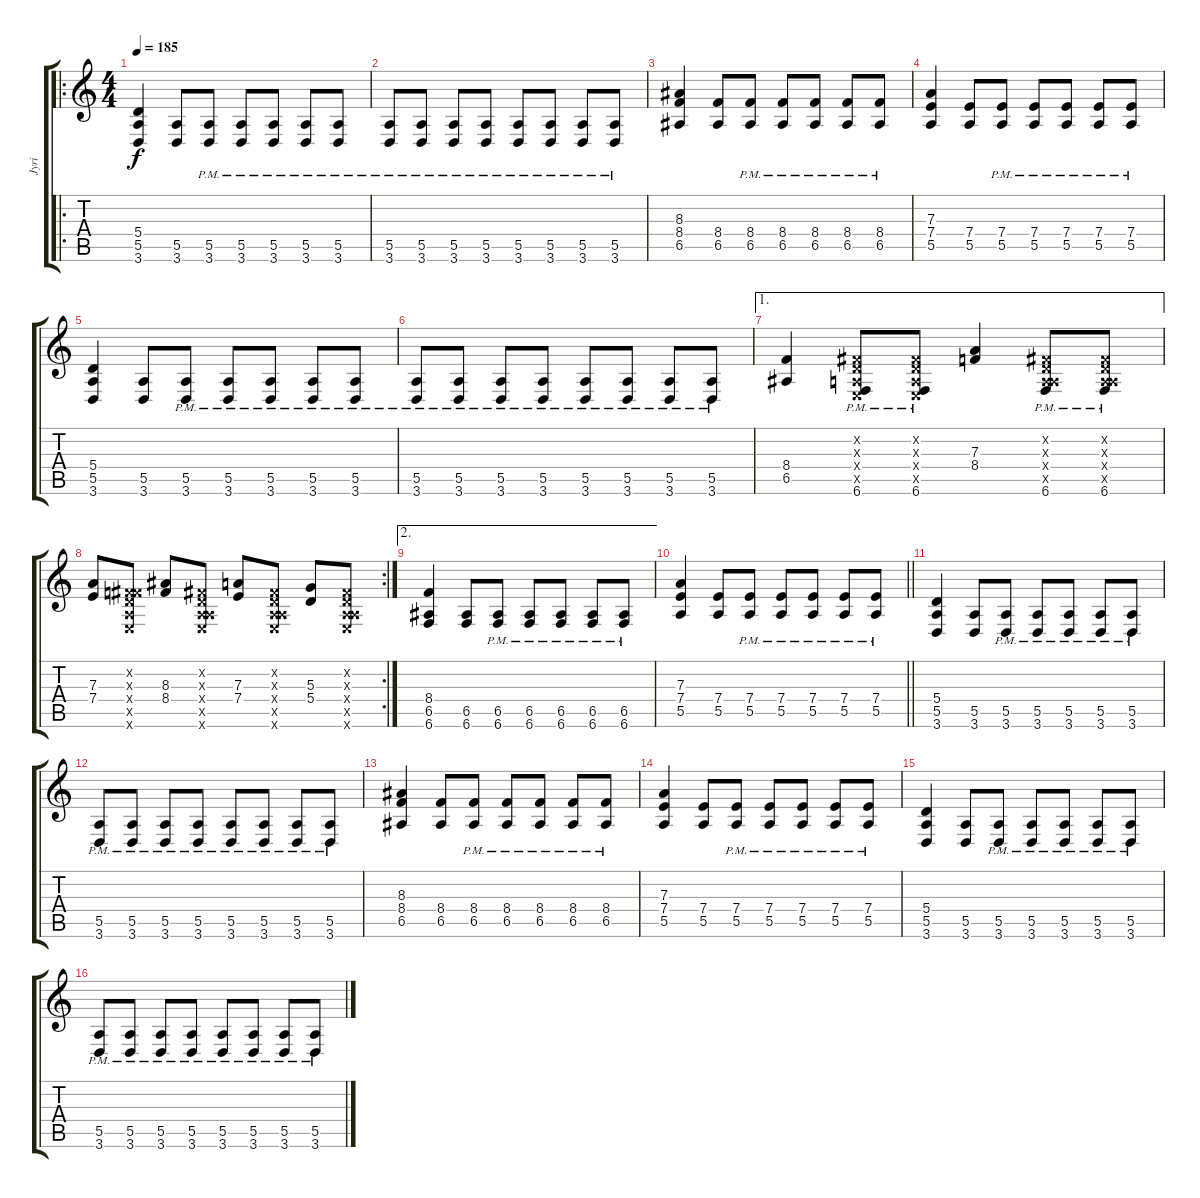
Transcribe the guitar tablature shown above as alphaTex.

\track ("Jyri" "Jyri") {instrument distortionguitar}
\staff {score tabs}
\tuning (B3 Gb3 D3 A2 E2 B1) {hide}
\ro
\ts (4 4)
\tempo 185
\clef g2
\ks c
(5.4 5.5 3.6).4{dy f volume 15 instrument distortionguitar} (5.5 3.6).8 (5.5{pm} 3.6{pm}).8 (5.5{pm} 3.6{pm}).8 (5.5{pm} 3.6{pm}).8 (5.5{pm} 3.6{pm}).8 (5.5{pm} 3.6{pm}).8 |
(5.5{pm} 3.6{pm}).8 (5.5{pm} 3.6{pm}).8 (5.5{pm} 3.6{pm}).8 (5.5{pm} 3.6{pm}).8 (5.5{pm} 3.6{pm}).8 (5.5{pm} 3.6{pm}).8 (5.5{pm} 3.6{pm}).8 (5.5{pm} 3.6{pm}).8 |
(8.3 8.4 6.5).4{volume 15 instrument distortionguitar} (8.4 6.5).8 (8.4{pm} 6.5{pm}).8 (8.4{pm} 6.5{pm}).8 (8.4{pm} 6.5{pm}).8 (8.4{pm} 6.5{pm}).8 (8.4{pm} 6.5{pm}).8 |
(7.3 7.4 5.5).4{volume 15 instrument distortionguitar} (7.4 5.5).8 (7.4{pm} 5.5{pm}).8 (7.4{pm} 5.5{pm}).8 (7.4{pm} 5.5{pm}).8 (7.4{pm} 5.5{pm}).8 (7.4{pm} 5.5{pm}).8 |
(5.4 5.5 3.6).4{volume 15 instrument distortionguitar} (5.5 3.6).8 (5.5{pm} 3.6{pm}).8 (5.5{pm} 3.6{pm}).8 (5.5{pm} 3.6{pm}).8 (5.5{pm} 3.6{pm}).8 (5.5{pm} 3.6{pm}).8 |
(5.5{pm} 3.6{pm}).8 (5.5{pm} 3.6{pm}).8 (5.5{pm} 3.6{pm}).8 (5.5{pm} 3.6{pm}).8 (5.5{pm} 3.6{pm}).8 (5.5{pm} 3.6{pm}).8 (5.5{pm} 3.6{pm}).8 (5.5{pm} 3.6{pm}).8 |
\ae 1
(8.4 6.5).4 (0.2{x} 0.3{x} 0.4{x} 0.5{x} 6.6{pm}).8 (0.2{x} 0.3{x} 0.4{x} 0.5{x} 6.6{pm}).8 (7.3 8.4).4 (0.2{x} 0.3{x} 0.4{x} 5.5{x} 6.6{pm}).8 (0.2{x} 0.3{x} 0.4{x} 5.5{x} 6.6{pm}).8 |
\rc 2
(7.3 7.4).8 (0.2{x} 0.3{x} 8.4{x} 5.5{x} 5.6{x}).8 (8.3 8.4).8 (0.2{x} 0.3{x} 0.4{x} 5.5{x} 5.6{x}).8 (7.3 7.4).8 (0.2{x} 0.3{x} 0.4{x} 5.5{x} 5.6{x}).8 (5.3 5.4).8 (0.2{x} 0.3{x} 0.4{x} 5.5{x} 5.6{x}).8 |
\ae 2
(8.4 6.5 6.6).4{volume 15 instrument distortionguitar} (6.5 6.6).8 (6.5{pm} 6.6{pm}).8 (6.5{pm} 6.6{pm}).8 (6.5{pm} 6.6{pm}).8 (6.5{pm} 6.6{pm}).8 (6.5{pm} 6.6{pm}).8 |
\barLineRight lightlight
(7.3 7.4 5.5).4{volume 15 instrument distortionguitar} (7.4 5.5).8 (7.4{pm} 5.5{pm}).8 (7.4{pm} 5.5{pm}).8 (7.4{pm} 5.5{pm}).8 (7.4{pm} 5.5{pm}).8 (7.4{pm} 5.5{pm}).8 |
(5.4 5.5 3.6).4{volume 15 instrument distortionguitar} (5.5 3.6).8 (5.5{pm} 3.6{pm}).8 (5.5{pm} 3.6{pm}).8 (5.5{pm} 3.6{pm}).8 (5.5{pm} 3.6{pm}).8 (5.5{pm} 3.6{pm}).8 |
(5.5{pm} 3.6{pm}).8 (5.5{pm} 3.6{pm}).8 (5.5{pm} 3.6{pm}).8 (5.5{pm} 3.6{pm}).8 (5.5{pm} 3.6{pm}).8 (5.5{pm} 3.6{pm}).8 (5.5{pm} 3.6{pm}).8 (5.5{pm} 3.6{pm}).8 |
(8.3 8.4 6.5).4{volume 15 instrument distortionguitar} (8.4 6.5).8 (8.4{pm} 6.5{pm}).8 (8.4{pm} 6.5{pm}).8 (8.4{pm} 6.5{pm}).8 (8.4{pm} 6.5{pm}).8 (8.4{pm} 6.5{pm}).8 |
(7.3 7.4 5.5).4{volume 15 instrument distortionguitar} (7.4 5.5).8 (7.4{pm} 5.5{pm}).8 (7.4{pm} 5.5{pm}).8 (7.4{pm} 5.5{pm}).8 (7.4{pm} 5.5{pm}).8 (7.4{pm} 5.5{pm}).8 |
(5.4 5.5 3.6).4{volume 15 instrument distortionguitar} (5.5 3.6).8 (5.5{pm} 3.6{pm}).8 (5.5{pm} 3.6{pm}).8 (5.5{pm} 3.6{pm}).8 (5.5{pm} 3.6{pm}).8 (5.5{pm} 3.6{pm}).8 |
(5.5{pm} 3.6{pm}).8 (5.5{pm} 3.6{pm}).8 (5.5{pm} 3.6{pm}).8 (5.5{pm} 3.6{pm}).8 (5.5{pm} 3.6{pm}).8 (5.5{pm} 3.6{pm}).8 (5.5{pm} 3.6{pm}).8 (5.5{pm} 3.6{pm}).8
